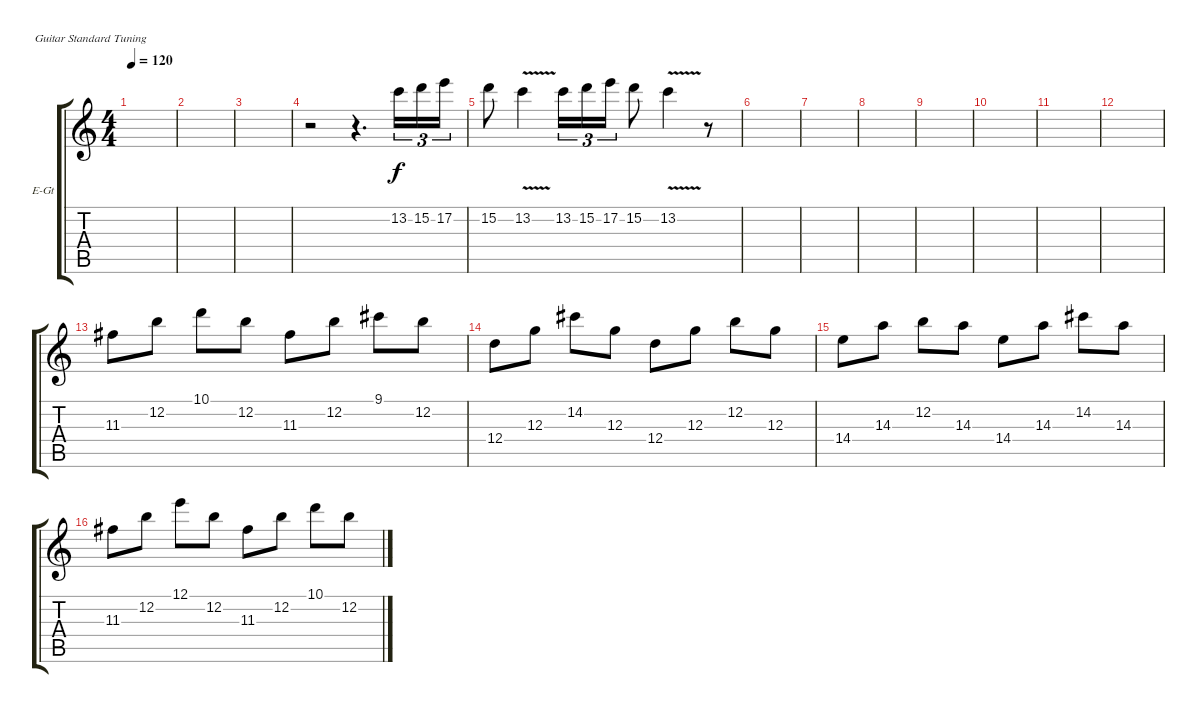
\defaultSystemsLayout 4
\bracketExtendMode groupsimilarinstruments
\firstSystemTrackNameOrientation horizontal
\otherSystemsTrackNameOrientation horizontal
\track ("Synth" "E-Gt") {instrument distortionguitar}
\staff {score tabs}
\tuning (E4 B3 G3 D3 A2 E2)
\ts (4 4)
\tempo 120
\clef g2
\scale
0.333333
\ks c
|
\scale
0.333333 |
\scale
0.333333 |
r.2 r.4{d} 13.2.16{tu (3 2)} 15.2.16{tu (3 2)} 17.2.16{tu (3 2)} |
15.2.8 13.2{v}.4 13.2.16{tu (3 2)} 15.2.16{tu (3 2)} 17.2.16{tu (3 2)} 15.2.8 13.2{v}.4 r.8 |
|
|
|
|
|
|
|
11.3.8 12.2.8 10.1.8 12.2.8 11.3.8 12.2.8 9.1.8 12.2.8 |
12.4.8 12.3.8 14.2.8 12.3.8 12.4.8 12.3.8 12.2.8 12.3.8 |
14.4.8 14.3.8 12.2.8 14.3.8 14.4.8 14.3.8 14.2.8 14.3.8 |
11.3.8 12.2.8 12.1.8 12.2.8 11.3.8 12.2.8 10.1.8 12.2.8
